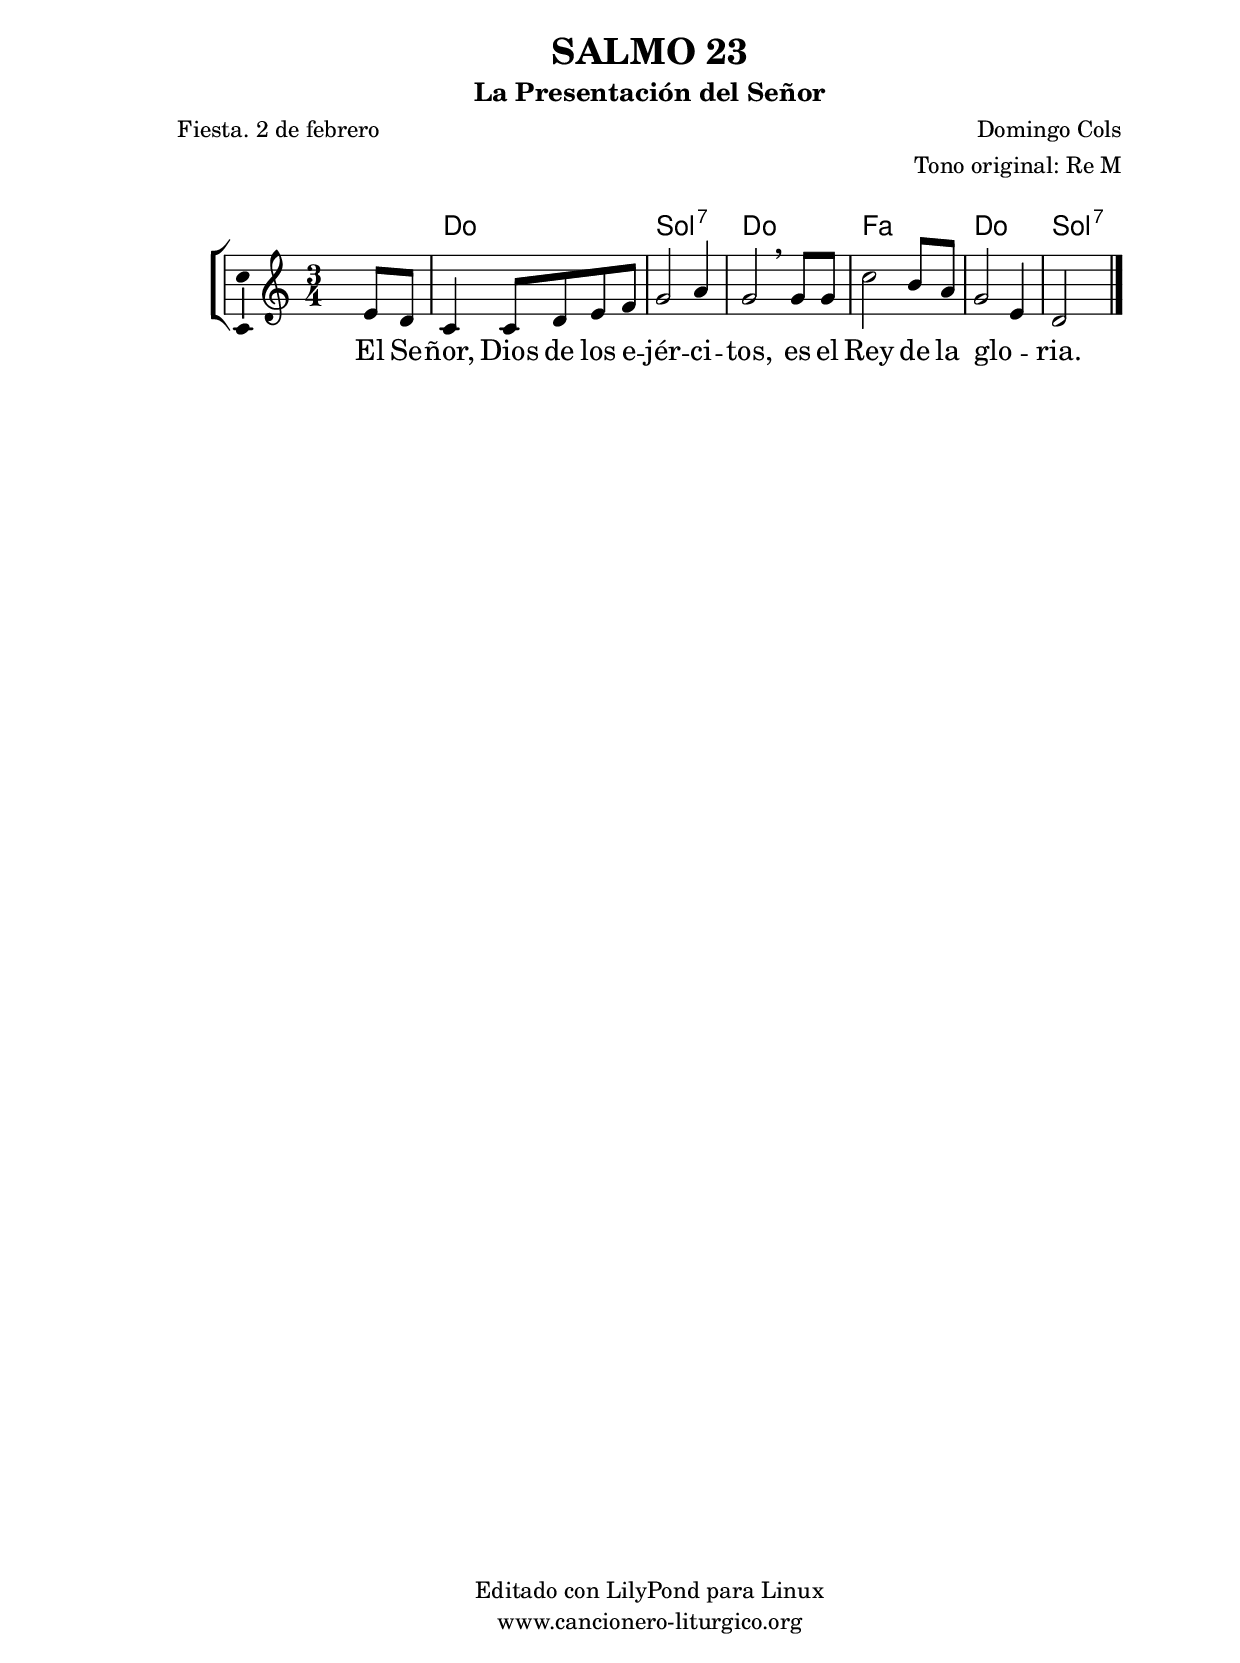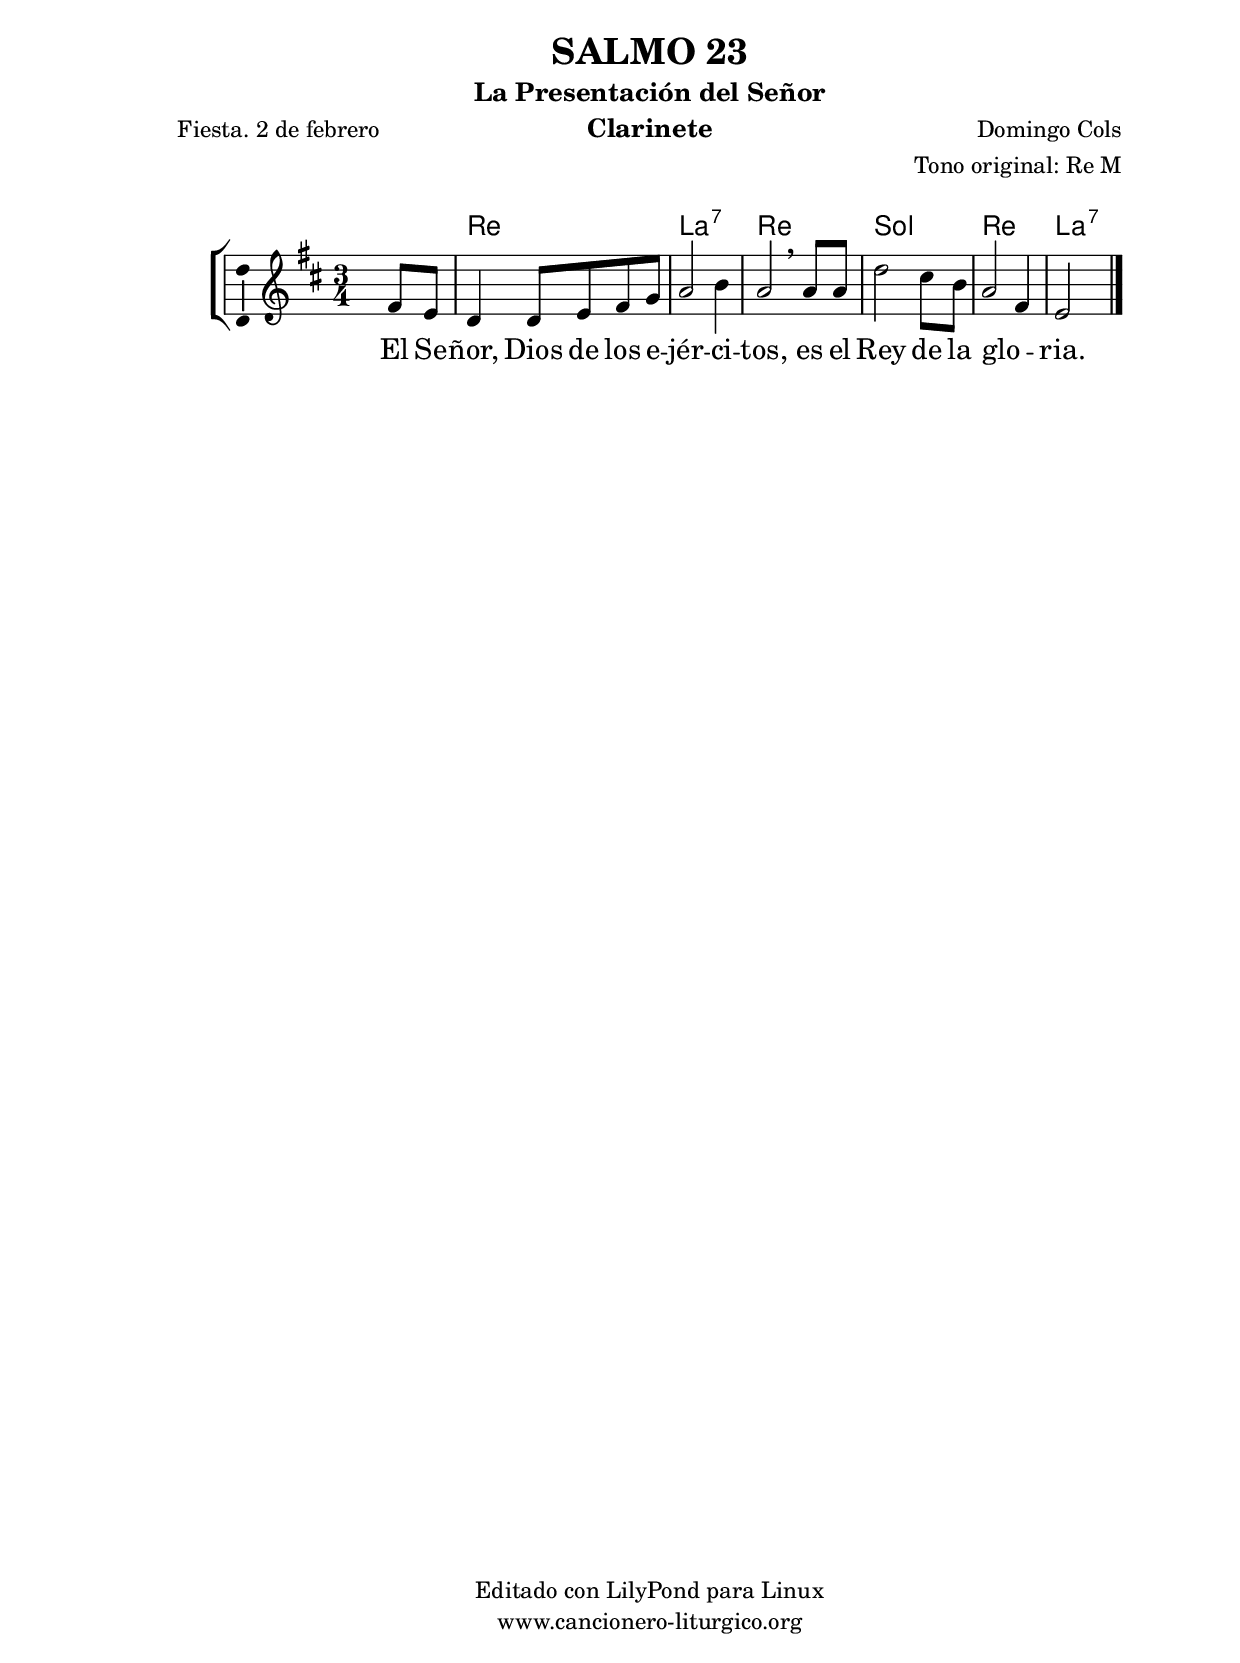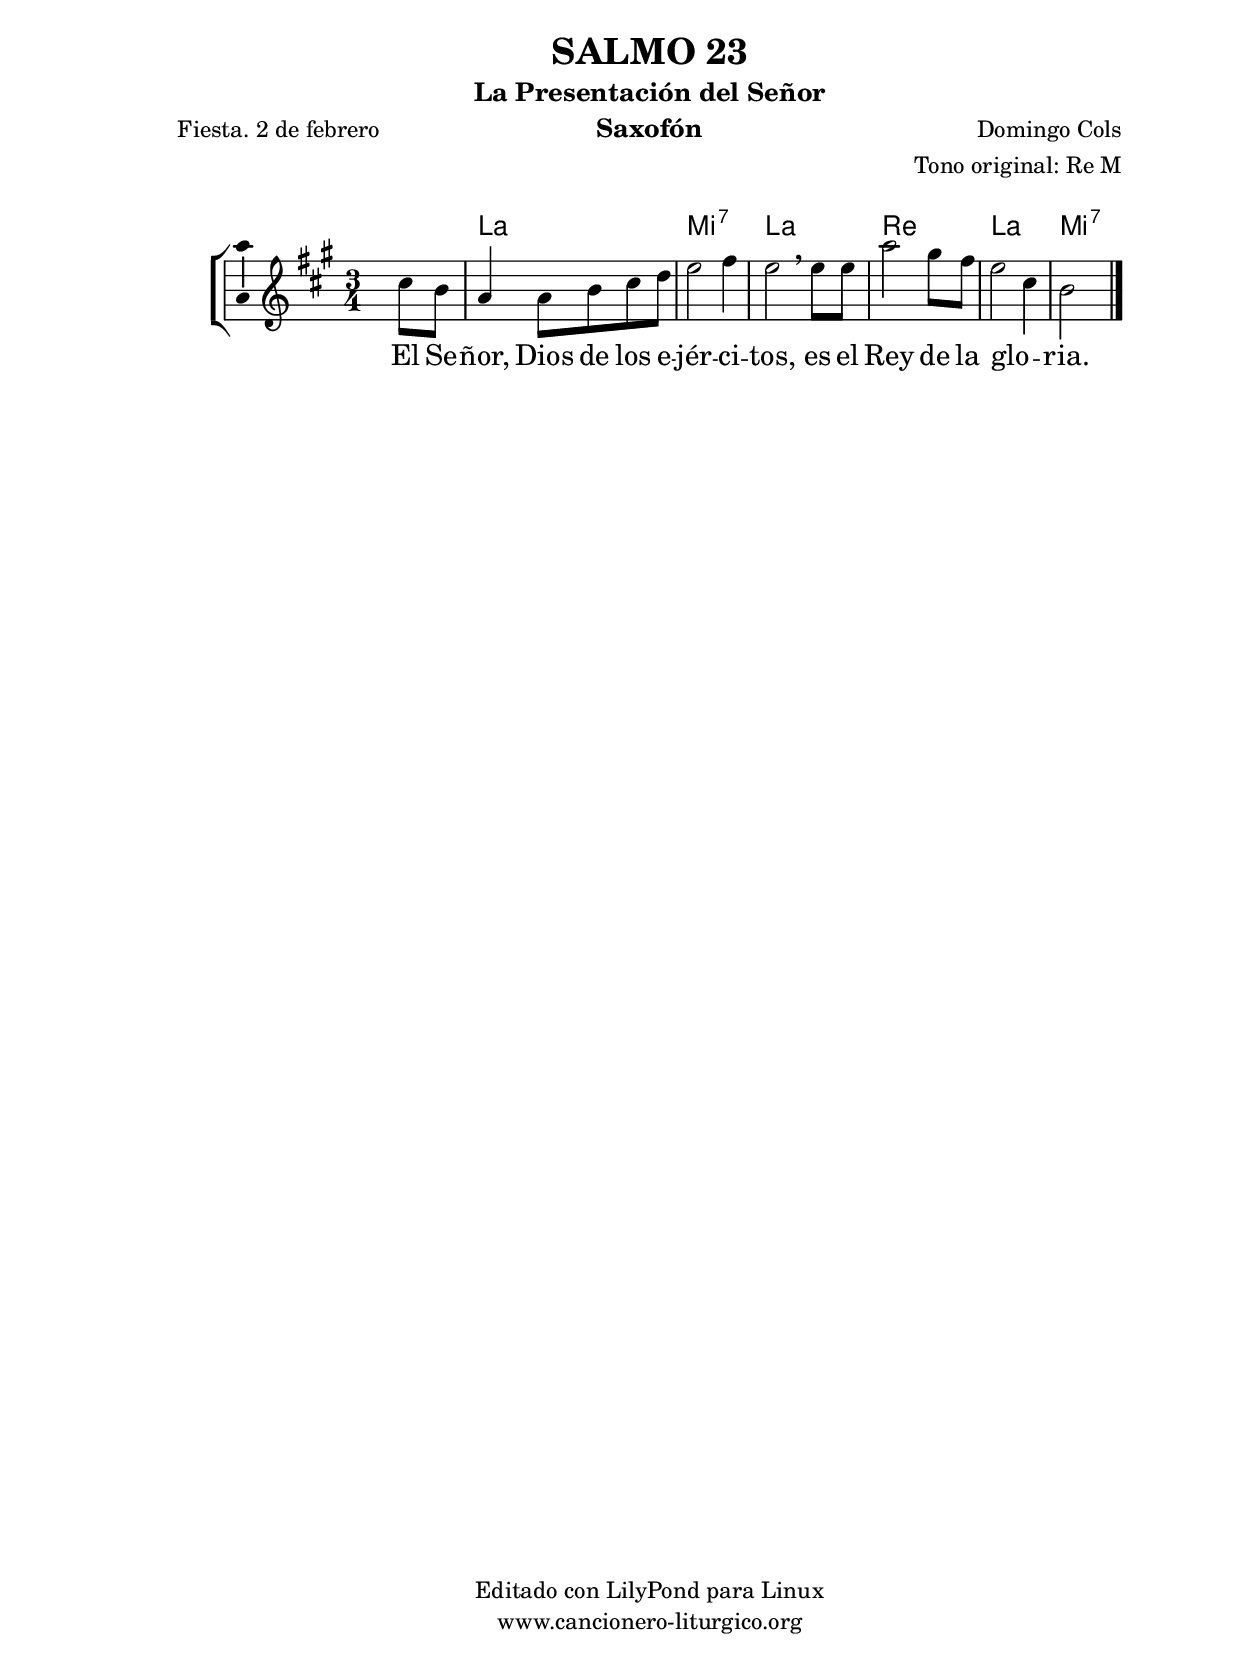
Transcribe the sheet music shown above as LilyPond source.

%
%para convertir .midi en .wav:
%timidity filename.midi -Ow -o finename.wav
%
%
%Para convertir de .wav a .mp3:
%lame -h -m j filename.wav
%
%
%para escuchar el midi:
%timidity nombrefichero.midi
%


%versión de lilypond para la que se ha escrito esta partitura:
\version "2.16.0"

	%Tamaño papel
	#(set-default-paper-size "a4")
	%Tamaño partitura
	#(set-global-staff-size 20)
	%No responde al pulsar sobre una nota
	#(ly:set-option 'point-and-click #f)

%parámetros del encabezamiento:
\header {
	title = "SALMO 23"
	subtitle = "La Presentación del Señor"
	composer = "Domingo Cols"
	poet = "Fiesta. 2 de febrero"
	meter = ""
	arranger = "Tono original: Re M"
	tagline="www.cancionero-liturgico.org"
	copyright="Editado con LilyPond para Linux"
	}

%parámetros asociados al papel:
\paper  {
	oddHeaderMarkup = \markup {\fill-line { \on-the-fly #not-first-page \fromproperty #'header:title \on-the-fly #not-first-page \fromproperty #'header:composer }}
	evenHeaderMarkup = \markup {\fill-line { \fromproperty #'header:composer \fromproperty #'header:title }}
	#(set-paper-size "a4")
	print-page-number = ##f
	first-page-number = 1
	print-first-page-number = ##f
%	head-separation = 3.0 \cm
	top-margin = 2.0 \cm
	bottom-margin = 0.5\cm
%%%	bottom-margin = -1.0\cm
	left-margin = 3.0 \cm
	line-width = 16.0 \cm 
	indent = 8\mm
	interscoreline = 2.\mm
	between-system-space = 15\mm
%	para que las partituras no llenen la hoja:
	ragged-bottom = ##t
%	idem para la última hoja:
	ragged-last-bottom = ##f
%	para que las partituras llenen el ancho del papel:
	ragged-last = ##f
	after-title-space = 2.5 \cm
%page-count=1
%system-count=8

	%Flexible Vertical Spacing
%	markup-markup-spacing =
%	#'((basic-distance . 15) (minimum-distance . 15) (padding . 3))
	markup-system-spacing =
	#'((basic-distance . 15) (minimum-distance . 15) (padding . 3))
	system-system-spacing =
	#'((basic-distance . 15) (minimum-distance . 15) (padding . 3))
	score-system-spacing =
	#'((basic-distance . 15) (minimum-distance . 15) (padding . 5))
%	top-system-spacing = % header
%	#'((basic-distance . 8) (minimum-distance . 0) (padding . 3))
%	top-markup-spacing =
%	#'((basic-distance . 20) (minimum-distance . 20) (padding . 3))
	last-bottom-spacing = % footer
	#'((basic-distance . 5) (minimum-distance . 5) (padding . 3))
%	score-markup-spacing =
%	#'((basic-distance . 16) (minimum-distance . 13) (padding . 3))

	}


%parámetros que afectan a toda la partitura:
global =  {
	%clave de sol (G):
	\clef G
	%armadura:
	\transpose d c
	\key d \major
	\tempo 4=100
	\set Score.tempoHideNote = ##t
	}


acordes = {
	\italianChords
	\chordmode {
	\transpose d c
{

s2.
d2. a:7 d g d a:7

	}
	}
}

melodia = 
	\transpose d c
{
	\relative c'{
	\time 3/4

s2 fis8 e
d4 d8 e fis g
a2 b4
a2 \breathe a8 a
d2 cis8 b
a2 fis4
e2 s4

	\bar "|."
	}
	}


texto = \lyricmode {
El Se -- ñor, Dios de los e -- jér -- ci -- tos, es el Rey de la glo -- _ ria.
	}


acordesStaff = \context ChordNames = acordesStaff <<
	\set chordChanges = ##t
	\acordes
	>>


vozStaff = \context Voice = vozStaff
\with {\consists "Ambitus_engraver"}
<<
%	\set Staff.instrumentName = ""
%	\set Staff.shortInstrumentName = ""
%	\set Staff.midiInstrument = #"clarinet"
%	\set Staff.midiInstrument = #"cello"
%	\set Staff.midiInstrument = #"flute"
	\set Staff.midiInstrument = #"electric guitar (jazz)"
%	\set Staff.midiInstrument = #"english horn"
%	\set Staff.midiInstrument = #"violin"
%	\set Staff.midiInstrument = #"glockenspiel"
	\set Staff.midiMinimumVolume = #0.7
	\set Staff.midiMaximumVolume = #0.9
	\global
	\melodia
	>>


textoStaff = \context Lyrics = textoStaff <<
	\lyricsto vozStaff \texto
	>>

\book {
	\score {
		\context ChoirStaff {
			\override StaffGroup.SystemStartBracket #'collapse-height = #1
			\override Score.SystemStartBar #'collapse-height = #1
			<<
			\acordesStaff
			\vozStaff
			\textoStaff
			>>
			}
		\layout {
	    		\context {
				\Lyrics
				\override LyricText #'font-size = #2
				}
	   		 \context {
				\Score
				%fontSize = #3
				\override StaffSymbol #'staff-space = #(magstep +3)
				%\override Beam #'thickness = #0.55
				%\override SpacingSpanner #'spacing-increment = #1.0
				%\override Slur #'height-limit = #1.5
				}
			}
		}
	\score {
		\unfoldRepeats
		\context ChoirStaff {
			<<
			\acordesStaff
			\vozStaff
			>>
			}
		\midi {
	  		\context {
	  			\Score
				tempoWholesPerMinute = #(ly:make-moment 70 4)
				}
			}
		}
	}

%Partitura para clarinete
#(define output-suffix "C")
\book {
	\header{
		instrument = "Clarinete"
		}
	\score {
		\context ChoirStaff {
			\override StaffGroup.SystemStartBracket #'collapse-height = #1
			\override Score.SystemStartBar #'collapse-height = #1
\transpose c d
			<<
			\acordesStaff
			\vozStaff
			\textoStaff
			>>
			}
		\layout {
	    		\context {
				\Lyrics
				\override LyricText #'font-size = #2
				}
	   		 \context {
				\Score
				%fontSize = #3
				\override StaffSymbol #'staff-space = #(magstep +3)
				%\override Beam #'thickness = #0.55
				%\override SpacingSpanner #'spacing-increment = #1.0
				%\override Slur #'height-limit = #1.5
				}
			}
		}
	}

%Partitura para saxofón
#(define output-suffix "S")
\book {
	\header{
		instrument = "Saxofón"
		}
	\score {
		\context ChoirStaff {
			\override StaffGroup.SystemStartBracket #'collapse-height = #1
			\override Score.SystemStartBar #'collapse-height = #1
\transpose c a
			<<
			\acordesStaff
			\vozStaff
			\textoStaff
			>>
			}
		\layout {
	    		\context {
				\Lyrics
				\override LyricText #'font-size = #2
				}
	   		 \context {
				\Score
				%fontSize = #3
				\override StaffSymbol #'staff-space = #(magstep +3)
				%\override Beam #'thickness = #0.55
				%\override SpacingSpanner #'spacing-increment = #1.0
				%\override Slur #'height-limit = #1.5
				}
			}
		}
	}

